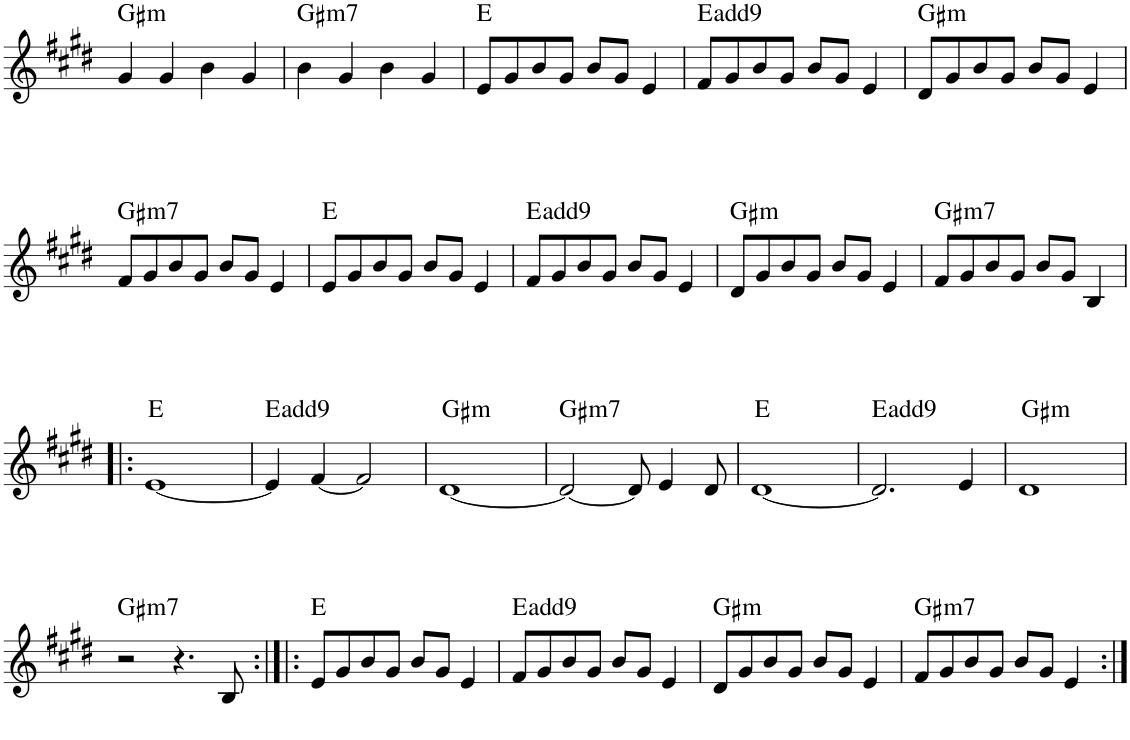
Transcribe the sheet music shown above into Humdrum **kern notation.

**kern	**harte
*part1	*part1
*staff1	*
*I"Piano	*
*I'Pno.	*
!!LO:PB:g=z
*clefG2	*
*k[f#c#g#d#]	*
*M4/4	*
=39	=39
!	!LO:H:kt=m
4g#/	G#:min
4g#/	.
4b\	.
4g#/	.
=40	=40
!	!LO:H:kt=m7
4b\	G#:min7
4g#/	.
4b\	.
4g#/	.
=41	=41
8e/L	E:maj
8g#/	.
8b/	.
8g#/J	.
8b/L	.
8g#/J	.
4e/	.
=42	=42
8f#/L	E:maj(9)
8g#/	.
8b/	.
8g#/J	.
8b/L	.
8g#/J	.
4e/	.
=43	=43
!	!LO:H:kt=m
8d#/L	G#:min
8g#/	.
8b/	.
8g#/J	.
8b/L	.
8g#/J	.
4e/	.
!!LO:LB:g=z
=44	=44
!	!LO:H:kt=m7
8f#/L	G#:min7
8g#/	.
8b/	.
8g#/J	.
8b/L	.
8g#/J	.
4e/	.
=45	=45
8e/L	E:maj
8g#/	.
8b/	.
8g#/J	.
8b/L	.
8g#/J	.
4e/	.
=46	=46
8f#/L	E:maj(9)
8g#/	.
8b/	.
8g#/J	.
8b/L	.
8g#/J	.
4e/	.
=47	=47
!	!LO:H:kt=m
8d#/L	G#:min
8g#/	.
8b/	.
8g#/J	.
8b/L	.
8g#/J	.
4e/	.
=48	=48
!	!LO:H:kt=m7
8f#/L	G#:min7
8g#/	.
8b/	.
8g#/J	.
8b/L	.
8g#/J	.
4B/	.
!!LO:LB:g=z
=49!|:	=49!|:
[1e	E:maj
=50	=50
4e/]	E:maj(9)
[4f#/	.
2f#/]	.
=51	=51
!	!LO:H:kt=m
[1d#	G#:min
=52	=52
!	!LO:H:kt=m7
2d#/_	G#:min7
8d#/]	.
4e/	.
8d#/	.
=53	=53
[1d#	E:maj
=54	=54
2.d#/]	E:maj(9)
4e/	.
=55	=55
!	!LO:H:kt=m
1d#	G#:min
!!LO:LB:g=z
=56	=56
!	!LO:H:kt=m7
2r	G#:min7
4.r	.
8B/	.
=57:|!|:	=57:|!|:
8e/L	E:maj
8g#/	.
8b/	.
8g#/J	.
8b/L	.
8g#/J	.
4e/	.
=58	=58
8f#/L	E:maj(9)
8g#/	.
8b/	.
8g#/J	.
8b/L	.
8g#/J	.
4e/	.
=59	=59
!	!LO:H:kt=m
8d#/L	G#:min
8g#/	.
8b/	.
8g#/J	.
8b/L	.
8g#/J	.
4e/	.
=60	=60
!	!LO:H:kt=m7
8f#/L	G#:min7
8g#/	.
8b/	.
8g#/J	.
8b/L	.
8g#/J	.
4e/	.
=:|!	=:|!
*-	*-
